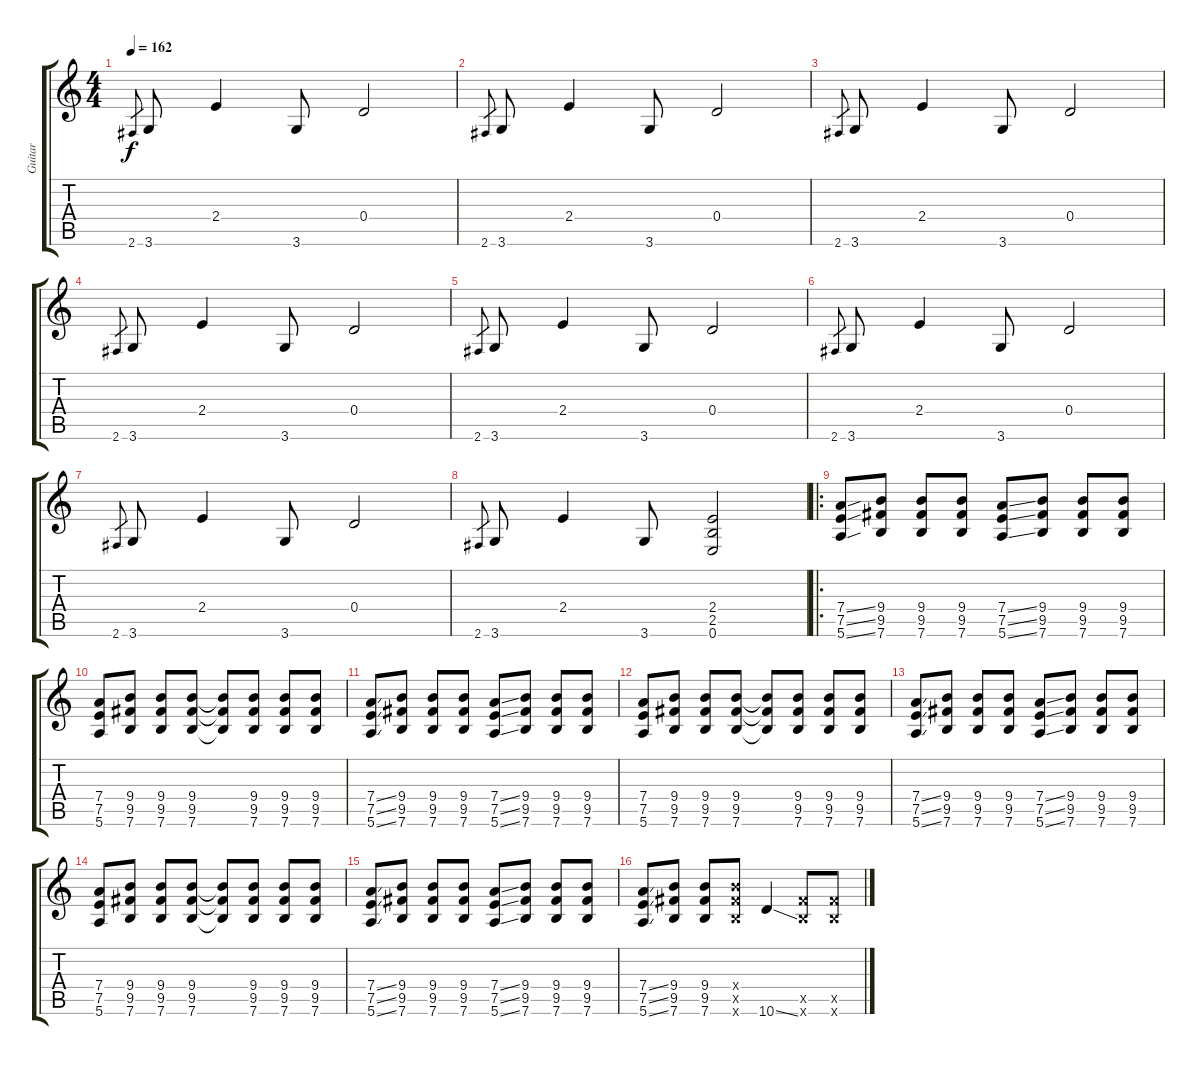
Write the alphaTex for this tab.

\track ("Guitar" "Guitar") {instrument distortionguitar}
\staff {score tabs}
\tuning (E4 B3 G3 D3 A2 E2) {hide}
\ts (4 4)
\tempo 162
\clef g2
\ks c
2.6.8{gr dy f instrument distortionguitar} 3.6.8 2.4.4 3.6.8 0.4.2 |
2.6.8{gr} 3.6.8 2.4.4 3.6.8 0.4.2 |
2.6.8{gr} 3.6.8 2.4.4 3.6.8 0.4.2 |
2.6.8{gr} 3.6.8 2.4.4 3.6.8 0.4.2 |
2.6.8{gr} 3.6.8 2.4.4 3.6.8 0.4.2 |
2.6.8{gr} 3.6.8 2.4.4 3.6.8 0.4.2 |
2.6.8{gr} 3.6.8 2.4.4 3.6.8 0.4.2 |
2.6.8{gr} 3.6.8 2.4.4 3.6.8 (2.4 2.5 0.6).2 |
\ro
(7.4{ss} 7.5{ss} 5.6{ss}).8 (9.4 9.5 7.6).8 (9.4 9.5 7.6).8 (9.4 9.5 7.6).8 (7.4{ss} 7.5{ss} 5.6{ss}).8 (9.4 9.5 7.6).8 (9.4 9.5 7.6).8 (9.4 9.5 7.6).8 |
(7.4 7.5 5.6).8 (9.4 9.5 7.6).8 (9.4 9.5 7.6).8 (9.4 9.5 7.6).8 (9.4{t} 9.5{t} 7.6{t}).8 (9.4 9.5 7.6).8 (9.4 9.5 7.6).8 (9.4 9.5 7.6).8 |
(7.4{ss} 7.5{ss} 5.6{ss}).8 (9.4 9.5 7.6).8 (9.4 9.5 7.6).8 (9.4 9.5 7.6).8 (7.4{ss} 7.5{ss} 5.6{ss}).8 (9.4 9.5 7.6).8 (9.4 9.5 7.6).8 (9.4 9.5 7.6).8 |
(7.4 7.5 5.6).8 (9.4 9.5 7.6).8 (9.4 9.5 7.6).8 (9.4 9.5 7.6).8 (9.4{t} 9.5{t} 7.6{t}).8 (9.4 9.5 7.6).8 (9.4 9.5 7.6).8 (9.4 9.5 7.6).8 |
(7.4{ss} 7.5{ss} 5.6{ss}).8 (9.4 9.5 7.6).8 (9.4 9.5 7.6).8 (9.4 9.5 7.6).8 (7.4{ss} 7.5{ss} 5.6{ss}).8 (9.4 9.5 7.6).8 (9.4 9.5 7.6).8 (9.4 9.5 7.6).8 |
(7.4 7.5 5.6).8 (9.4 9.5 7.6).8 (9.4 9.5 7.6).8 (9.4 9.5 7.6).8 (9.4{t} 9.5{t} 7.6{t}).8 (9.4 9.5 7.6).8 (9.4 9.5 7.6).8 (9.4 9.5 7.6).8 |
(7.4{ss} 7.5{ss} 5.6{ss}).8 (9.4 9.5 7.6).8 (9.4 9.5 7.6).8 (9.4 9.5 7.6).8 (7.4{ss} 7.5{ss} 5.6{ss}).8 (9.4 9.5 7.6).8 (9.4 9.5 7.6).8 (9.4 9.5 7.6).8 |
(7.4{ss} 7.5{ss} 5.6{ss}).8 (9.4 9.5 7.6).8 (9.4 9.5 7.6).8 (9.4{x} 9.5{x} 7.6{x}).8 10.6{ss}.4 (9.5{x} 7.6{x}).8 (9.5{x} 7.6{x}).8
